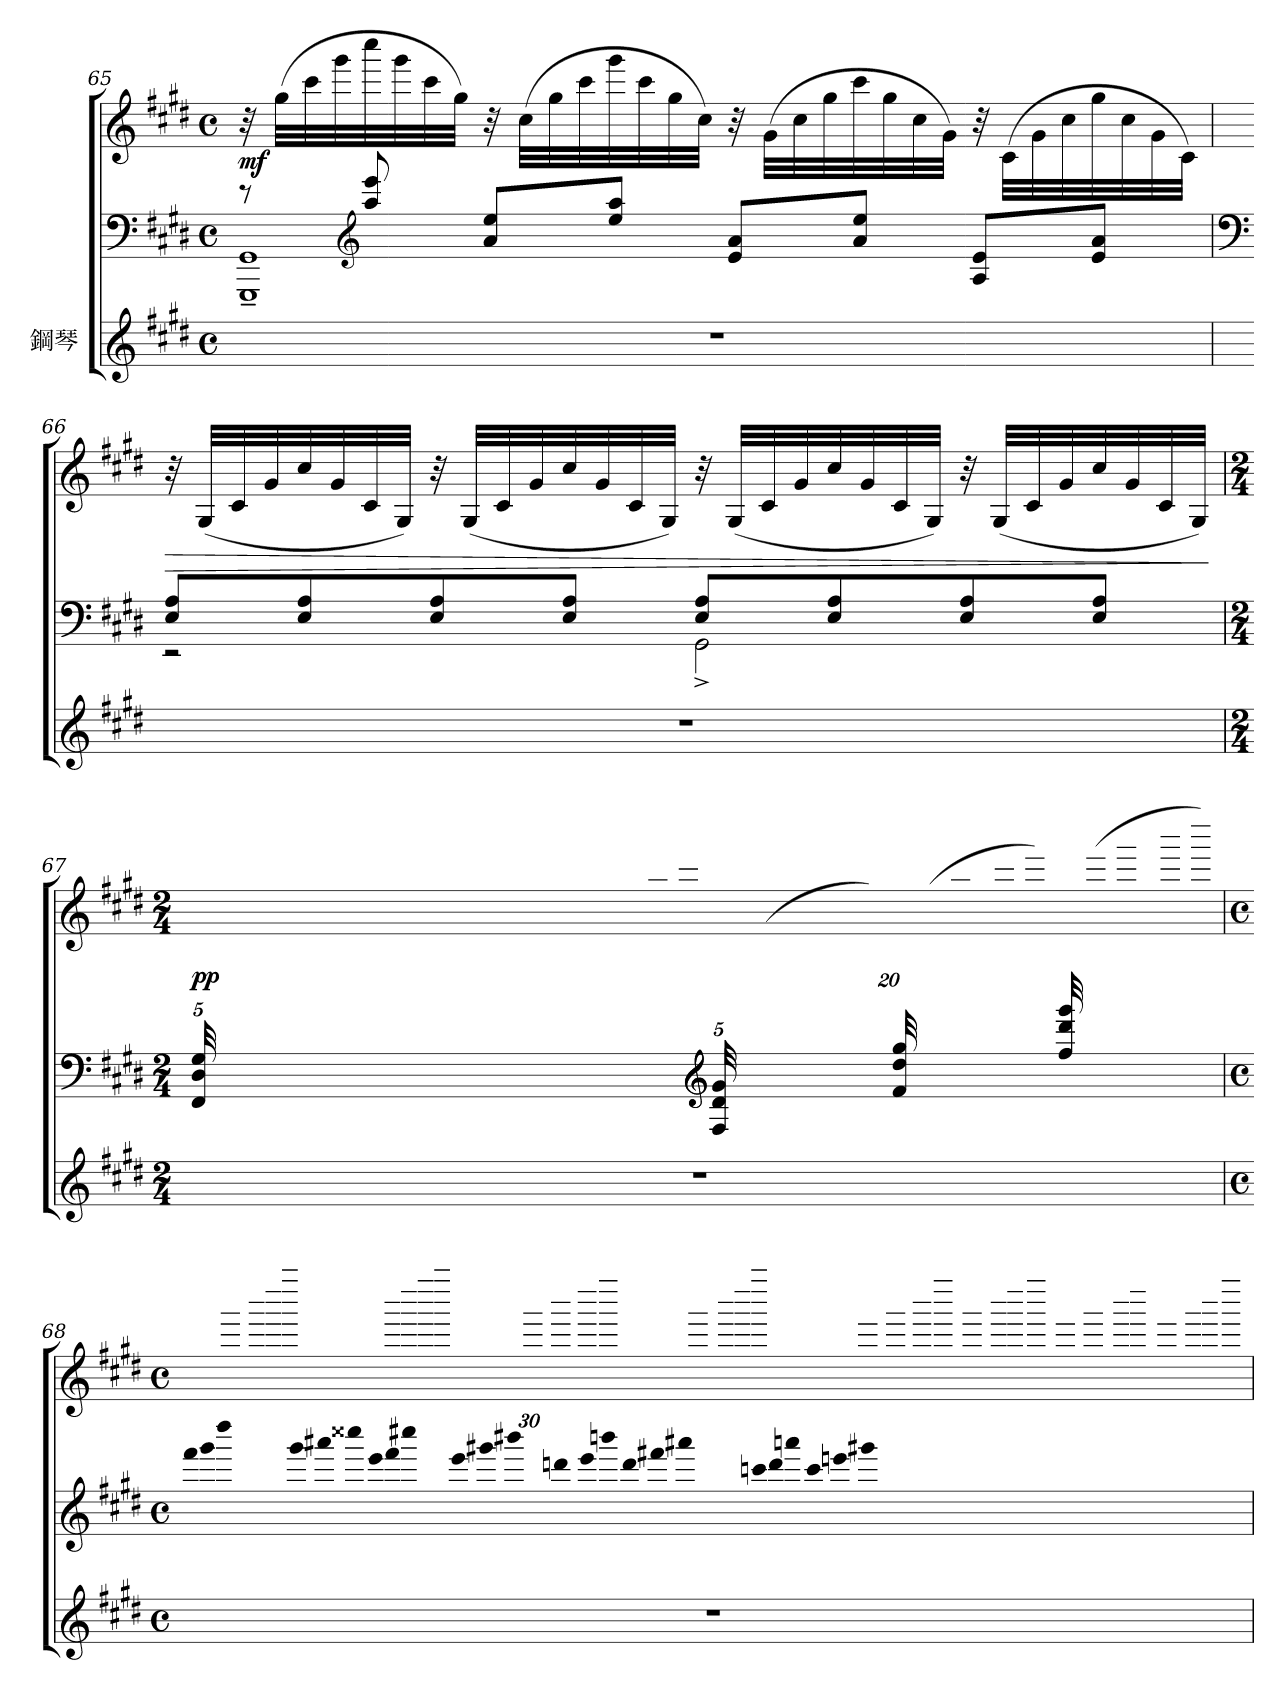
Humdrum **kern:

**kern	**kern	**kern	**dynam
*part1	*part1	*part1	*part1
*staff3	*staff2	*staff1	*staff1/2/3
*I"鋼琴	*	*	*
*clefG2	*clefF4	*clefG2	*
*k[f#c#g#d#]	*k[f#c#g#d#]	*k[f#c#g#d#]	*
*M4/4	*M4/4	*M4/4	*
*met(c)	*met(c)	*met(c)	*
=65	=65	=65	=65
*	*^	*	*
!	!	!	!	!LO:DY:b
1r	8r	1GGG#~ 1GG#~	32r	mf
.	.	.	(>32gg#\LLL	.
.	.	.	32ccc#\	.
.	.	.	32ggg#\	.
*	*clefG2	*	*	*
.	8aa/ 8eee/	.	32cccc#\	.
.	.	.	32ggg#\	.
.	.	.	32ccc#\	.
.	.	.	32gg#\JJJ)	.
.	8a/ 8ee/L	.	32r	.
.	.	.	(>32cc#\LLL	.
.	.	.	32gg#\	.
.	.	.	32ccc#\	.
.	8ee/ 8aa/J	.	32ggg#\	.
.	.	.	32ccc#\	.
.	.	.	32gg#\	.
.	.	.	32cc#\JJJ)	.
.	8e/ 8a/L	.	32r	.
.	.	.	(>32g#\LLL	.
.	.	.	32cc#\	.
.	.	.	32gg#\	.
.	8a/ 8ee/J	.	32ccc#\	.
.	.	.	32gg#\	.
.	.	.	32cc#\	.
.	.	.	32g#\JJJ)	.
.	8A/ 8e/L	.	32r	.
.	.	.	(>32c#\LLL	.
.	.	.	32g#\	.
.	.	.	32cc#\	.
.	8e/ 8a/J	.	32gg#\	.
.	.	.	32cc#\	.
.	.	.	32g#\	.
.	.	.	32c#\JJJ)	.
!!LO:PB:g=z
=66	=66	=66	=66	=66
*	*clefF4	*	*	*
!	!	!	!	!LO:HP:b
1r	8E/ 8A/L	2r	32r	>
.	.	.	(<32G#/LLL	.
.	.	.	32c#/	.
.	.	.	32g#/	.
.	8E/ 8A/	.	32cc#/	.
.	.	.	32g#/	.
.	.	.	32c#/	.
.	.	.	32G#/JJJ)	.
.	8E/ 8A/	.	32r	.
.	.	.	(<32G#/LLL	.
.	.	.	32c#/	.
.	.	.	32g#/	.
.	8E/ 8A/J	.	32cc#/	.
.	.	.	32g#/	.
.	.	.	32c#/	.
.	.	.	32G#/JJJ)	.
.	8E/ 8A/L	2GG#^\	32r	.
.	.	.	(<32G#/LLL	.
.	.	.	32c#/	.
.	.	.	32g#/	.
.	8E/ 8A/	.	32cc#/	.
.	.	.	32g#/	.
.	.	.	32c#/	.
.	.	.	32G#/JJJ)	.
.	8E/ 8A/	.	32r	.
.	.	.	(<32G#/LLL	.
.	.	.	32c#/	.
.	.	.	32g#/	.
.	8E/ 8A/J	.	32cc#/	.
.	.	.	32g#/	.
.	.	.	32c#/	.
.	.	.	32G#/JJJ)	.
*	*v	*v	*	*
.	.	.	]
=67	=67	=67	=67
*M2/4	*M2/4	*M2/4	*
*	*Xbrackettup	*	*
*	*^	*	*
!	!	!	!	!LO:DY:b
2r	(>40FF#/ 40D#/ 40G#/LLL	8ryy	40ryy	pp
*	*	*	*clefF4	*
.	10ryy	.	40E\	.
.	.	.	40A\	.
.	.	.	40cn\	.
.	.	.	40e\JJJ)	.
*	*clefG2	*	*	*
.	40F#/ 40d#/ 40g#/LLL	8ryy	40ryy	.
*	*	*	*clefG2	*
.	10ryy	.	(>40e\	.
.	.	.	40a\	.
.	.	.	40ccn\	.
.	.	.	40ee\JJJ)	.
*	*Xtuplet	*	*	*
.	40f#/ 40dd#/ 40gg#/LLL	8ryy	40ryy	.
.	10ryy	.	(>40ee\	.
.	.	.	40aa\	.
.	.	.	40cccn\	.
.	.	.	40eee\JJJ)	.
.	40ff#/ 40ddd#/ 40ggg#/LLL	8ryy	40ryy	.
.	10ryy	.	(>40eee\	.
.	.	.	40aaa\	.
.	.	.	40ccccn\	.
.	.	.	40eeee\JJJ)	.
!!LO:LB:g=z
=68	=68	=68	=68	=68
*M4/4	*M4/4	*	*M4/4	*
*met(c)	*met(c)	*	*met(c)	*
*	*tuplet	*	*	*
!	!LO:N:vis=32	!	!	!
1r	(>960%17fff#/LLL	8ryy	320%17ryy	.
!	!LO:N:vis=32	!	!	!
.	960%17ggg#/	.	.	.
!	!LO:N:vis=32	!	!	!
.	960%17dddd#/	.	.	.
!	!	!	!LO:N:vis=32	!
.	240%17ryy	.	960%17aaa\	.
!	!	!	!LO:N:vis=32	!
.	.	.	960%17ccccn\	.
!	!	!	!LO:N:vis=32	!
.	.	.	960%17eeee\	.
!	!	!	!LO:N:vis=32	!
.	.	.	960%17aaaa\JJJ)	.
!	!LO:N:vis=32	!	!	!
.	(>960%17ggg#/LLL	.	320%17ryy	.
.	.	8ryy	.	.
!	!LO:N:vis=32	!	!	!
.	960%17aaa#X/	.	.	.
!	!LO:N:vis=32	!	!	!
.	960%17cccc##X/	.	.	.
!	!	!	!LO:N:vis=32	!
.	240%17ryy	.	960%17bbb\	.
!	!	!	!LO:N:vis=32	!
.	.	.	960%17dddd#\	.
!	!	!	!LO:N:vis=32	!
.	.	.	960%17ffff#\	.
!	!	!	!LO:N:vis=32	!
.	.	.	960%17bbbb\JJJ)	.
!	!LO:N:vis=32	!	!	!
.	(>960%17eee/LLL	.	320%17ryy	.
.	.	8ryy	.	.
!	!LO:N:vis=32	!	!	!
.	960%17fff#/	.	.	.
!	!LO:N:vis=32	!	!	!
.	960%17cccc#X/	.	.	.
!	!	!	!LO:N:vis=32	!
.	240%17ryy	.	960%17gggn\	.
!	!	!	!LO:N:vis=32	!
.	.	.	960%17bbb-X\	.
!	!	!	!LO:N:vis=32	!
.	.	.	960%17ddddn\	.
!	!	!	!LO:N:vis=32	!
.	.	.	960%17ggggn\JJJ)	.
!	!LO:N:vis=32	!	!	!
.	(>960%17eee/LLL	.	320%17ryy	.
.	.	8ryy	.	.
!	!LO:N:vis=32	!	!	!
.	960%17ggg#X/	.	.	.
!	!LO:N:vis=32	!	!	!
.	960%17bbb#X/	.	.	.
!	!	!	!LO:N:vis=32	!
.	240%17ryy	.	960%17aaa#\	.
!	!	!	!LO:N:vis=32	!
.	.	.	960%17cccc#X\	.
!	!	!	!LO:N:vis=32	!
.	.	.	960%17eeee\	.
!	!	!	!LO:N:vis=32	!
.	.	.	960%17aaaa\JJJ)	.
!	!LO:N:vis=32	!	!	!
.	(>960%17dddn/LLL	.	320%17ryy	.
.	.	8ryy	.	.
!	!LO:N:vis=32	!	!	!
.	960%17eee/	.	.	.
!	!LO:N:vis=32	!	!	!
.	960%17bbbn/	.	.	.
!	!	!	!LO:N:vis=32	!
.	240%17ryy	.	960%17fffn\	.
!	!	!	!LO:N:vis=32	!
.	.	.	960%17aaa-X\	.
!	!	!	!LO:N:vis=32	!
.	.	.	960%17ccccn\	.
!	!	!	!LO:N:vis=32	!
.	.	.	960%17ffffn\JJJ)	.
!	!LO:N:vis=32	!	!	!
.	(>960%17ddd/LLL	.	320%17ryy	.
.	.	8ryy	.	.
!	!LO:N:vis=32	!	!	!
.	960%17fff#X/	.	.	.
!	!LO:N:vis=32	!	!	!
.	960%17aaa#X/	.	.	.
!	!	!	!LO:N:vis=32	!
.	240%17ryy	.	960%17gggn\	.
!	!	!	!LO:N:vis=32	!
.	.	.	960%17bbbn\	.
!	!	!	!LO:N:vis=32	!
.	.	.	960%17dddd\	.
!	!	!	!LO:N:vis=32	!
.	.	.	960%17ggggn\JJJ)	.
!	!LO:N:vis=32	!	!	!
.	(>960%17cccn/LLL	.	320%17ryy	.
.	.	8ryy	.	.
!	!LO:N:vis=32	!	!	!
.	960%17ddd/	.	.	.
!	!LO:N:vis=32	!	!	!
.	960%17aaan/	.	.	.
!	!	!	!LO:N:vis=32	!
.	240%17ryy	.	960%17eee-X\	.
!	!	!	!LO:N:vis=32	!
.	.	.	960%17ggg-X\	.
!	!	!	!LO:N:vis=32	!
.	.	.	960%17bbb-X\	.
!	!	!	!LO:N:vis=32	!
.	.	.	960%17eeee-X\JJJ)	.
!	!LO:N:vis=32	!	!	!
.	(>960%17ccc/LLL	.	320%17ryy	.
.	.	8ryy	.	.
!	!LO:N:vis=32	!	!	!
.	960%17eeen/	.	.	.
!	!LO:N:vis=32	!	!	!
.	960%17ggg#X/	.	.	.
!	!	!	!LO:N:vis=32	!
.	240%19ryy	.	960%17fffn\	.
!	!	!	!LO:N:vis=32	!
.	.	.	960%17aaan\	.
!	!	!	!LO:N:vis=32	!
.	.	.	960%17cccc\	.
!	!	!	!LO:N:vis=32	!
.	.	.	960%17ffffn\JJJ)	.
.	.	.	120ryy	.
*	*v	*v	*	*
=	=	=	=
*-	*-	*-	*-
